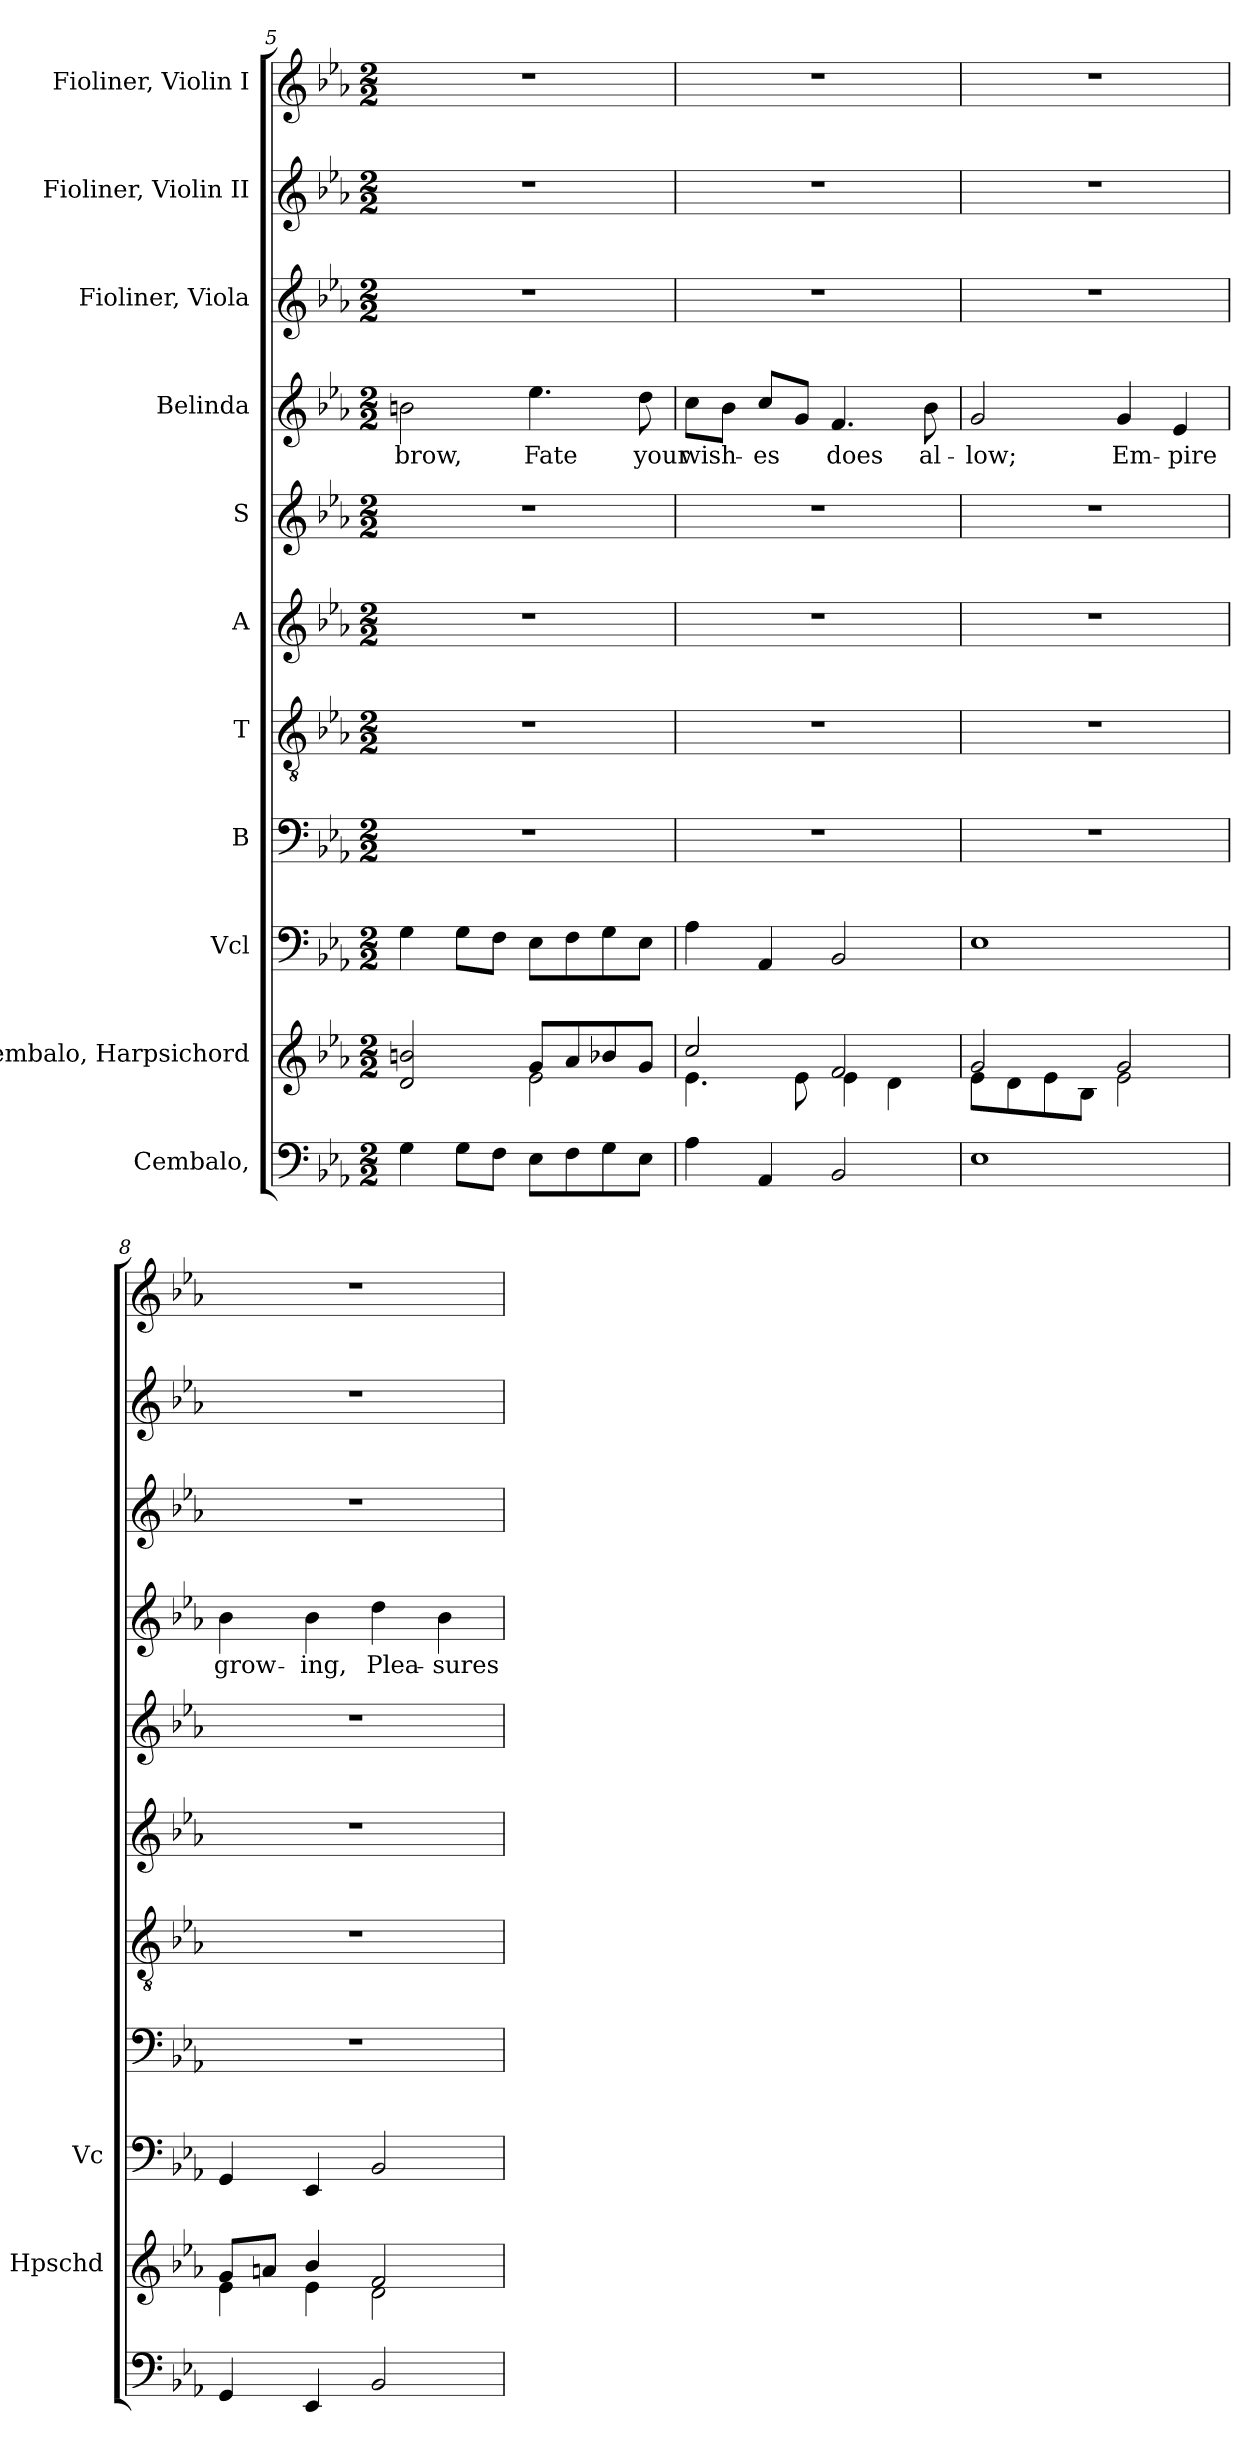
**kern	**kern	**kern	**kern	**kern	**kern	**kern	**kern	**text	**kern	**kern	**kern
*part11	*part10	*part9	*part8	*part7	*part6	*part5	*part4	*part4	*part3	*part2	*part1
*staff11	*staff10	*staff9	*staff8	*staff7	*staff6	*staff5	*staff4	*staff4	*staff3	*staff2	*staff1
*I"Cembalo,	*I"Cembalo, Harpsichord	*I"Vcl	*I"B	*I"T	*I"A	*I"S	*I"Belinda	*	*I"Fioliner, Viola	*I"Fioliner, Violin II	*I"Fioliner, Violin I
*	*I'Hpschd	*I'Vc	*	*	*	*	*	*	*	*	*
*clefF4	*clefG2	*clefF4	*clefF4	*clefGv2	*clefG2	*clefG2	*clefG2	*	*clefG2	*clefG2	*clefG2
*k[b-e-a-]	*k[b-e-a-]	*k[b-e-a-]	*k[b-e-a-]	*k[b-e-a-]	*k[b-e-a-]	*k[b-e-a-]	*k[b-e-a-]	*	*k[b-e-a-]	*k[b-e-a-]	*k[b-e-a-]
*M2/2	*M2/2	*M2/2	*M2/2	*M2/2	*M2/2	*M2/2	*M2/2	*	*M2/2	*M2/2	*M2/2
=5	=5	=5	=5	=5	=5	=5	=5	=5	=5	=5	=5
*	*^	*	*	*	*	*	*	*	*	*	*
!	!	!	!	!	!	!	!	!	!LO:LY:b	!	!	!
4G\	2d/ 2bn/	2ryy	4G\	1r	1r	1r	1r	2bn\	brow,	1r	1r	1r
8G\L	.	.	8G\L	.	.	.	.	.	.	.	.	.
8F\J	.	.	8F\J	.	.	.	.	.	.	.	.	.
!	!	!	!	!	!	!	!	!	!LO:LY:b	!	!	!
8E-\L	8g/L	2e-\	8E-\L	.	.	.	.	4.ee-\	Fate	.	.	.
8F\	8a-/	.	8F\	.	.	.	.	.	.	.	.	.
8G\	8b-X/	.	8G\	.	.	.	.	.	.	.	.	.
!	!	!	!	!	!	!	!	!	!LO:LY:b	!	!	!
8E-\J	8g/J	.	8E-\J	.	.	.	.	8dd\	your	.	.	.
=6	=6	=6	=6	=6	=6	=6	=6	=6	=6	=6	=6	=6
!	!	!	!	!	!	!	!	!	!LO:LY:b	!	!	!
4A-\	2cc/	4.e-\	4A-\	1r	1r	1r	1r	8cc\L	wish-	1r	1r	1r
.	.	.	.	.	.	.	.	8b-\J	.	.	.	.
!	!	!	!	!	!	!	!	!	!LO:LY:b	!	!	!
4AA-/	.	.	4AA-/	.	.	.	.	8cc/L	-es	.	.	.
.	.	8e-\	.	.	.	.	.	8g/J	.	.	.	.
!	!	!	!	!	!	!	!	!	!LO:LY:b	!	!	!
2BB-/	2f/	4e-\	2BB-/	.	.	.	.	4.f/	does	.	.	.
.	.	4d\	.	.	.	.	.	.	.	.	.	.
!	!	!	!	!	!	!	!	!	!LO:LY:b	!	!	!
.	.	.	.	.	.	.	.	8b-\	al-	.	.	.
=7	=7	=7	=7	=7	=7	=7	=7	=7	=7	=7	=7	=7
!	!	!	!	!	!	!	!	!	!LO:LY:b	!	!	!
1E-	2g/	8e-\L	1E-	1r	1r	1r	1r	2g/	-low;	1r	1r	1r
.	.	8d\	.	.	.	.	.	.	.	.	.	.
.	.	8e-\	.	.	.	.	.	.	.	.	.	.
.	.	8B-\J	.	.	.	.	.	.	.	.	.	.
!	!	!	!	!	!	!	!	!	!LO:LY:b	!	!	!
.	2g/	2e-\	.	.	.	.	.	4g/	Em-	.	.	.
!	!	!	!	!	!	!	!	!	!LO:LY:b	!	!	!
.	.	.	.	.	.	.	.	4e-/	-pire	.	.	.
!!LO:PB:g=z
=8	=8	=8	=8	=8	=8	=8	=8	=8	=8	=8	=8	=8
!	!	!	!	!	!	!	!	!	!LO:LY:b	!	!	!
4GG/	8g/L	4e-\	4GG/	1r	1r	1r	1r	4b-\	grow-	1r	1r	1r
.	8an/J	.	.	.	.	.	.	.	.	.	.	.
!	!	!	!	!	!	!	!	!	!LO:LY:b	!	!	!
4EE-/	4b-/	4e-\	4EE-/	.	.	.	.	4b-\	-ing,	.	.	.
!	!	!	!	!	!	!	!	!	!LO:LY:b	!	!	!
2BB-/	2f/	2d\	2BB-/	.	.	.	.	4dd\	Plea-	.	.	.
!	!	!	!	!	!	!	!	!	!LO:LY:b	!	!	!
.	.	.	.	.	.	.	.	4b-\	-sures	.	.	.
*	*v	*v	*	*	*	*	*	*	*	*	*	*
=	=	=	=	=	=	=	=	=	=	=	=
*-	*-	*-	*-	*-	*-	*-	*-	*-	*-	*-	*-
